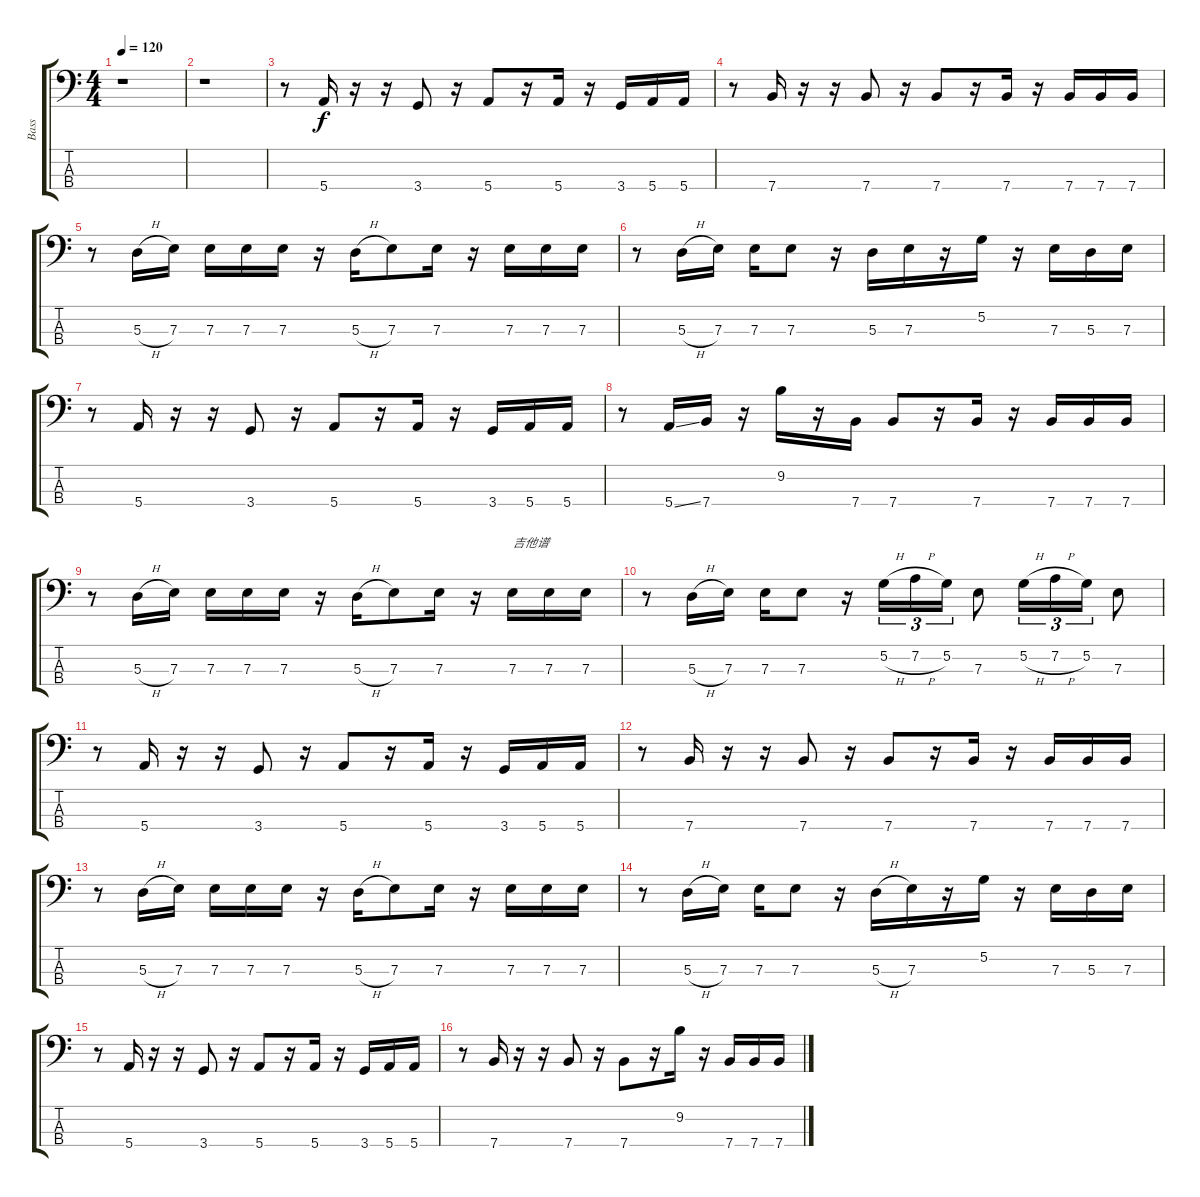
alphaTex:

\track ("Bass" "Bass") {instrument electricbassfinger}
\staff {score tabs}
\tuning (G2 D2 A1 E1) {hide}
\ts (4 4)
\tempo 120
\clef f4
\ks c
r.1{dy f} |
r.1 |
r.8 5.4.16 r.16 r.16 3.4.8 r.16 5.4.8 r.16 5.4.16 r.16 3.4.16 5.4.16 5.4.16 |
r.8 7.4.16 r.16 r.16 7.4.8 r.16 7.4.8 r.16 7.4.16 r.16 7.4.16 7.4.16 7.4.16 |
r.8 5.3{h}.16 7.3.16 7.3.16 7.3.16 7.3.16 r.16 5.3{h}.16 7.3.8 7.3.16 r.16 7.3.16 7.3.16 7.3.16 |
r.8 5.3{h}.16 7.3.16 7.3.16 7.3.8 r.16 5.3.16 7.3.16 r.16 5.2.16 r.16 7.3.16 5.3.16 7.3.16 |
r.8 5.4.16 r.16 r.16 3.4.8 r.16 5.4.8 r.16 5.4.16 r.16 3.4.16 5.4.16 5.4.16 |
r.8 5.4{ss}.16 7.4.16 r.16 9.2.16 r.16 7.4.16 7.4.8 r.16 7.4.16 r.16 7.4.16 7.4.16 7.4.16 |
r.8 5.3{h}.16 7.3.16 7.3.16 7.3.16 7.3.16 r.16 5.3{h}.16 7.3.8 7.3.16 r.16 7.3.16{txt "吉他谱"} 7.3.16 7.3.16 |
r.8 5.3{h}.16 7.3.16 7.3.16 7.3.8 r.16 5.2{h}.16{tu (3 2)} 7.2{h}.16{tu (3 2)} 5.2.16{tu (3 2)} 7.3.8 5.2{h}.16{tu (3 2)} 7.2{h}.16{tu (3 2)} 5.2.16{tu (3 2)} 7.3.8 |
r.8 5.4.16 r.16 r.16 3.4.8 r.16 5.4.8 r.16 5.4.16 r.16 3.4.16 5.4.16 5.4.16 |
r.8 7.4.16 r.16 r.16 7.4.8 r.16 7.4.8 r.16 7.4.16 r.16 7.4.16 7.4.16 7.4.16 |
r.8 5.3{h}.16 7.3.16 7.3.16 7.3.16 7.3.16 r.16 5.3{h}.16 7.3.8 7.3.16 r.16 7.3.16 7.3.16 7.3.16 |
r.8 5.3{h}.16 7.3.16 7.3.16 7.3.8 r.16 5.3{h}.16 7.3.16 r.16 5.2.16 r.16 7.3.16 5.3.16 7.3.16 |
r.8 5.4.16 r.16 r.16 3.4.8 r.16 5.4.8 r.16 5.4.16 r.16 3.4.16 5.4.16 5.4.16 |
r.8 7.4.16 r.16 r.16 7.4.8 r.16 7.4.8 r.16 9.2.16 r.16 7.4.16 7.4.16 7.4.16
